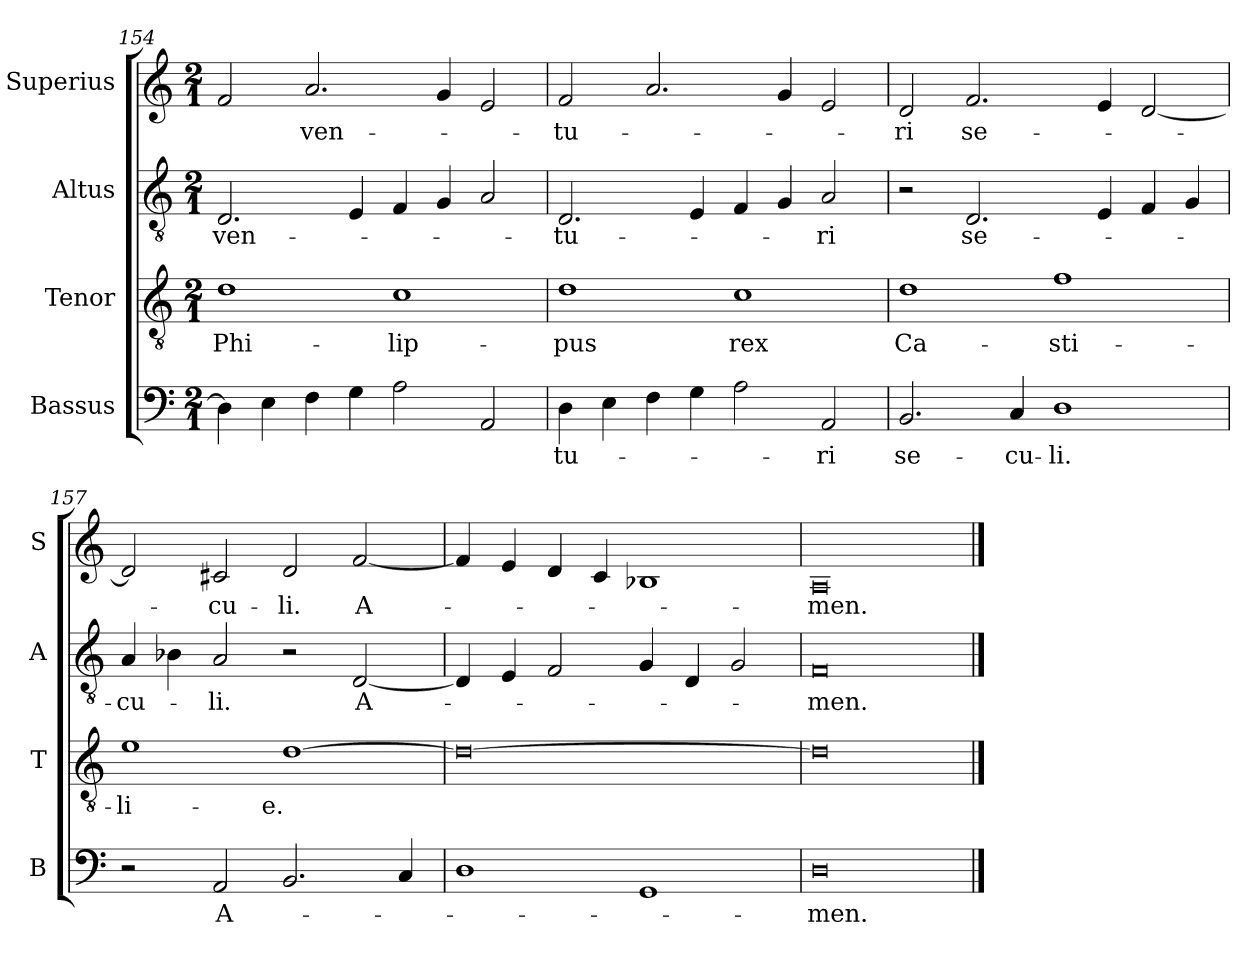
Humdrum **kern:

**kern	**text	**kern	**text	**kern	**text	**kern	**text
*part4	*part4	*part3	*part3	*part2	*part2	*part1	*part1
*staff4	*staff4	*staff3	*staff3	*staff2	*staff2	*staff1	*staff1
*I"Bassus	*	*I"Tenor	*	*I"Altus	*	*I"Superius	*
*I'B	*	*I'T	*	*I'A	*	*I'S	*
*clefF4	*	*clefGv2	*	*clefGv2	*	*clefG2	*
*k[]	*	*k[]	*	*k[]	*	*k[]	*
*M2/1	*	*M2/1	*	*M2/1	*	*M2/1	*
=154	=154	=154	=154	=154	=154	=154	=154
4D\]	.	1d	Phi-	2.D/	ven-	2f/	.
4E\	.	.	.	.	.	.	.
4F\	.	.	.	.	.	2.a/	ven-
4G\	.	.	.	4E/	.	.	.
2A\	.	1c	-lip-	4F/	.	.	.
.	.	.	.	4G/	.	4g/	.
2AA/	.	.	.	2A/	.	2e/	.
=155	=155	=155	=155	=155	=155	=155	=155
4D\	-tu-	1d	-pus	2.D/	-tu-	2f/	-tu-
4E\	.	.	.	.	.	.	.
4F\	.	.	.	.	.	2.a/	.
4G\	.	.	.	4E/	.	.	.
2A\	.	1c	rex	4F/	.	.	.
.	.	.	.	4G/	.	4g/	.
2AA/	-ri	.	.	2A/	-ri	2e/	.
=156	=156	=156	=156	=156	=156	=156	=156
2.BB/	se-	1d	Ca-	2r	.	2d/	-ri
.	.	.	.	2.D/	se-	2.f/	se-
4C/	-cu-	.	.	.	.	.	.
1D	-li.	1f	-sti-	.	.	.	.
.	.	.	.	4E/	.	4e/	.
.	.	.	.	4F/	.	[2d/	.
.	.	.	.	4G/	.	.	.
=157	=157	=157	=157	=157	=157	=157	=157
2r	.	1e	-li-	4A/	-cu-	2d/]	.
.	.	.	.	4B-X\	.	.	.
2AA/	A-	.	.	2A/	-li.	2c#X/	-cu-
2.BB/	.	[1d	-e.	2r	.	2d/	-li.
.	.	.	.	[2D/	A-	[2f/	A-
4C/	.	.	.	.	.	.	.
=158	=158	=158	=158	=158	=158	=158	=158
1D	.	0d_	.	4D/]	.	4f/]	.
.	.	.	.	4E/	.	4e/	.
.	.	.	.	2F/	.	4d/	.
.	.	.	.	.	.	4c/	.
1GG	.	.	.	4G/	.	1B-X	.
.	.	.	.	4D/	.	.	.
.	.	.	.	2G/	.	.	.
=159	=159	=159	=159	=159	=159	=159	=159
0D	-men.	0d]	.	0F	-men.	0A	-men.
==	==	==	==	==	==	==	==
*-	*-	*-	*-	*-	*-	*-	*-
